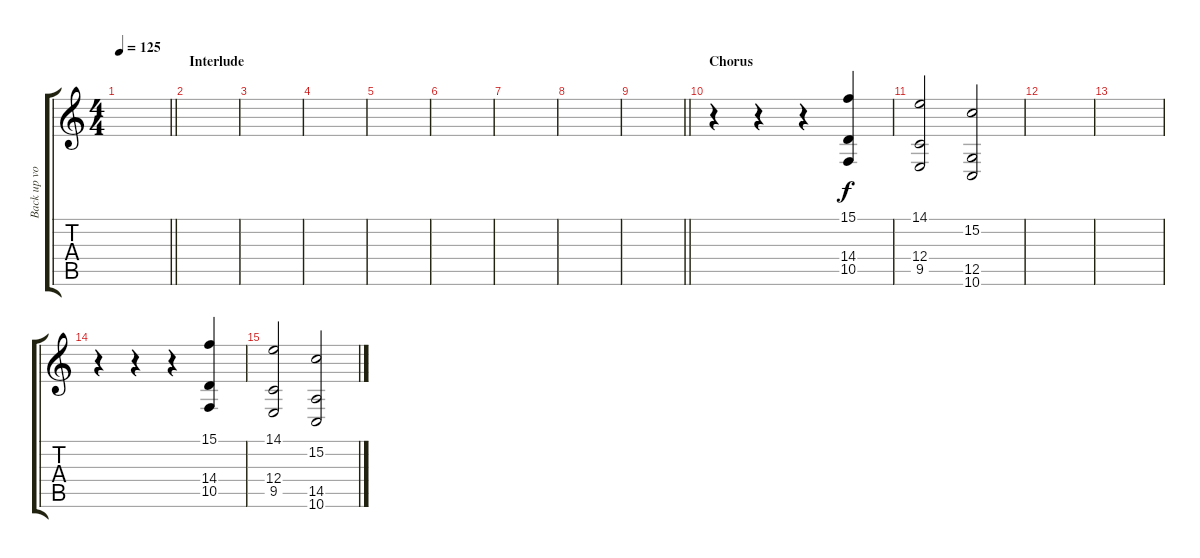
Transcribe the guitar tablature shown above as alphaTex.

\track ("Back up vox" "Back up vo") {instrument flute}
\staff {score tabs}
\tuning (D4 A3 F3 C3 G2 D2) {hide}
\ts (4 4)
\tempo 125
\clef g2
\barLineRight lightlight
\ks c
|
\section ("" "Interlude")
|
|
|
|
|
|
|
\barLineRight lightlight
|
\section ("" "Chorus")
r.4 r.4 r.4 (15.1 14.4 10.5).4 |
(14.1 12.4 9.5).2 (15.2 12.5 10.6).2 |
|
|
r.4 r.4 r.4 (15.1 14.4 10.5).4 |
(14.1 12.4 9.5).2 (15.2 14.5 10.6).2
